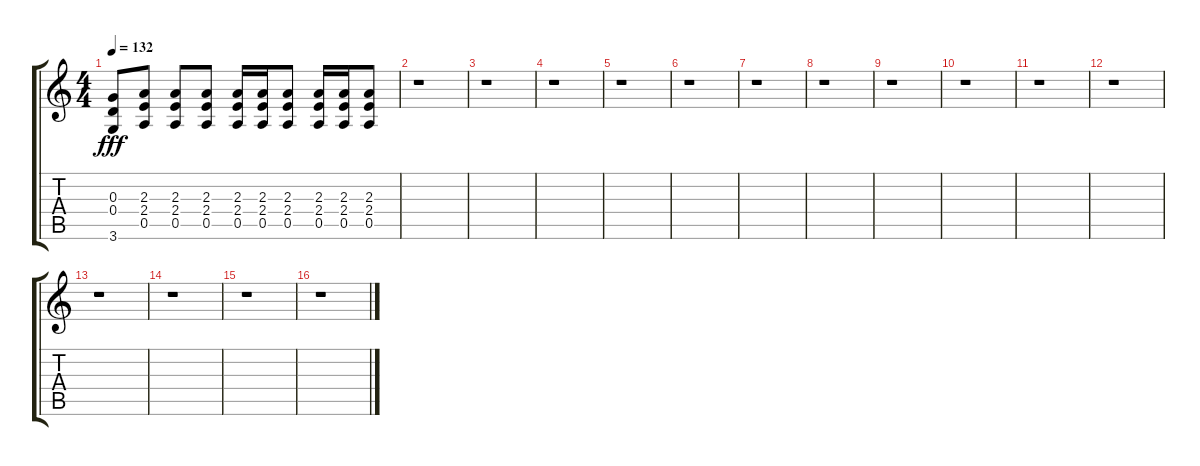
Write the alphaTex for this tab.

\track "" {instrument distortionguitar}
\staff {score tabs}
\tuning (E4 B3 G3 D3 A2 E2) {hide}
\ts (4 4)
\tempo 132
\clef g2
\ks c
(0.3 0.4 3.6).8{dy fff} (2.3 2.4 0.5).8 (2.3 2.4 0.5).8 (2.3 2.4 0.5).8 (2.3 2.4 0.5).16 (2.3 2.4 0.5).16 (2.3 2.4 0.5).8 (2.3 2.4 0.5).16 (2.3 2.4 0.5).16 (2.3 2.4 0.5).8 |
r.1 |
r.1 |
r.1 |
r.1 |
r.1 |
r.1 |
r.1 |
r.1 |
r.1 |
r.1 |
r.1 |
r.1 |
r.1 |
r.1 |
r.1
